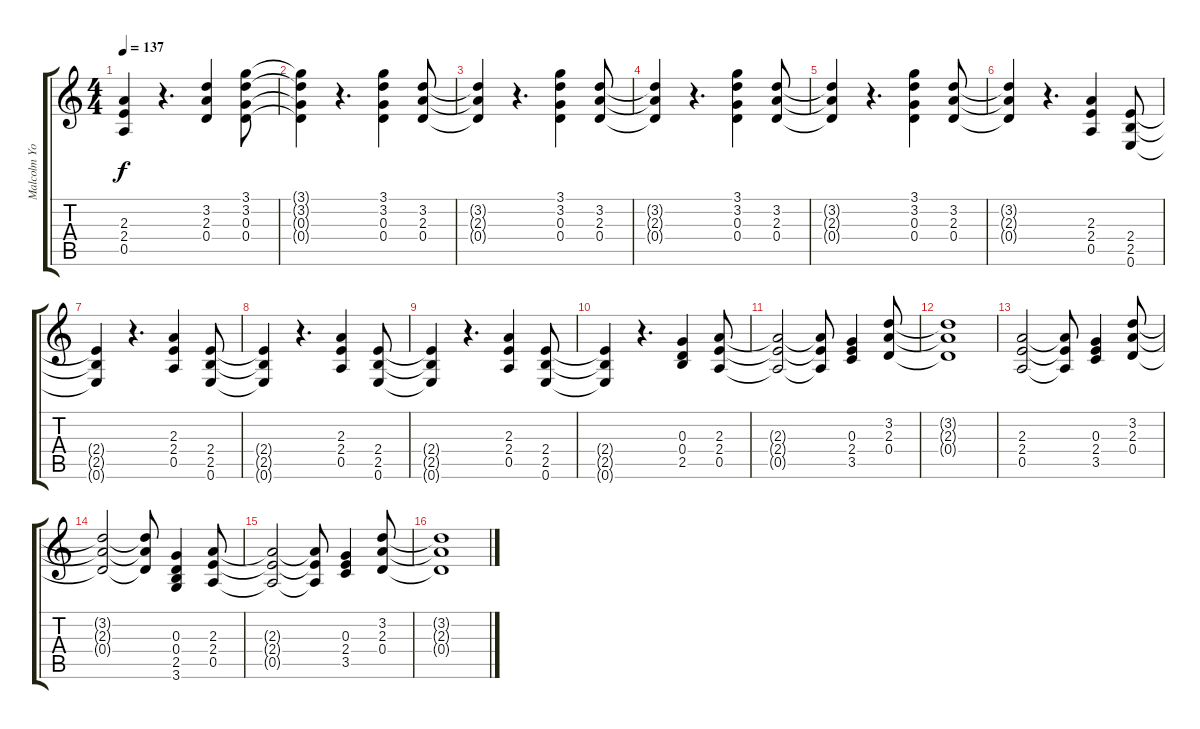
\track ("Malcolm Young / 2nd guitar" "Malcolm Yo") {instrument overdrivenguitar}
\staff {score tabs}
\tuning (E4 B3 G3 D3 A2 E2) {hide}
\ts (4 4)
\tempo 137
\clef g2
\ks c
(2.3{t} 2.4{t} 0.5{t}).4{dy f} r.4{d} (3.2 2.3 0.4).4 (3.1 3.2 0.3 0.4).8 |
(3.1{t} 3.2{t} 0.3{t} 0.4{t}).4 r.4{d} (3.1 3.2 0.3 0.4).4 (3.2 2.3 0.4).8 |
(3.2{t} 2.3{t} 0.4{t}).4 r.4{d} (3.1 3.2 0.3 0.4).4 (3.2 2.3 0.4).8 |
(3.2{t} 2.3{t} 0.4{t}).4 r.4{d} (3.1 3.2 0.3 0.4).4 (3.2 2.3 0.4).8 |
(3.2{t} 2.3{t} 0.4{t}).4 r.4{d} (3.1 3.2 0.3 0.4).4 (3.2 2.3 0.4).8 |
(3.2{t} 2.3{t} 0.4{t}).4 r.4{d} (2.3 2.4 0.5).4 (2.4 2.5 0.6).8 |
(2.4{t} 2.5{t} 0.6{t}).4 r.4{d} (2.3 2.4 0.5).4 (2.4 2.5 0.6).8 |
(2.4{t} 2.5{t} 0.6{t}).4 r.4{d} (2.3 2.4 0.5).4 (2.4 2.5 0.6).8 |
(2.4{t} 2.5{t} 0.6{t}).4 r.4{d} (2.3 2.4 0.5).4 (2.4 2.5 0.6).8 |
(2.4{t} 2.5{t} 0.6{t}).4 r.4{d} (0.3 0.4 2.5).4 (2.3 2.4 0.5).8 |
(2.3{t} 2.4{t} 0.5{t}).2 (2.3{t} 2.4{t} 0.5{t}).8 (0.3 2.4 3.5).4 (3.2 2.3 0.4).8 |
(3.2{t} 2.3{t} 0.4{t}).1 |
(2.3 2.4 0.5).2 (2.3{t} 2.4{t} 0.5{t}).8 (0.3 2.4 3.5).4 (3.2 2.3 0.4).8 |
(3.2{t} 2.3{t} 0.4{t}).2 (3.2{t} 2.3{t} 0.4{t}).8 (0.3 0.4 2.5 3.6).4 (2.3 2.4 0.5).8 |
(2.3{t} 2.4{t} 0.5{t}).2 (2.3{t} 2.4{t} 0.5{t}).8 (0.3 2.4 3.5).4 (3.2 2.3 0.4).8 |
(3.2{t} 2.3{t} 0.4{t}).1
